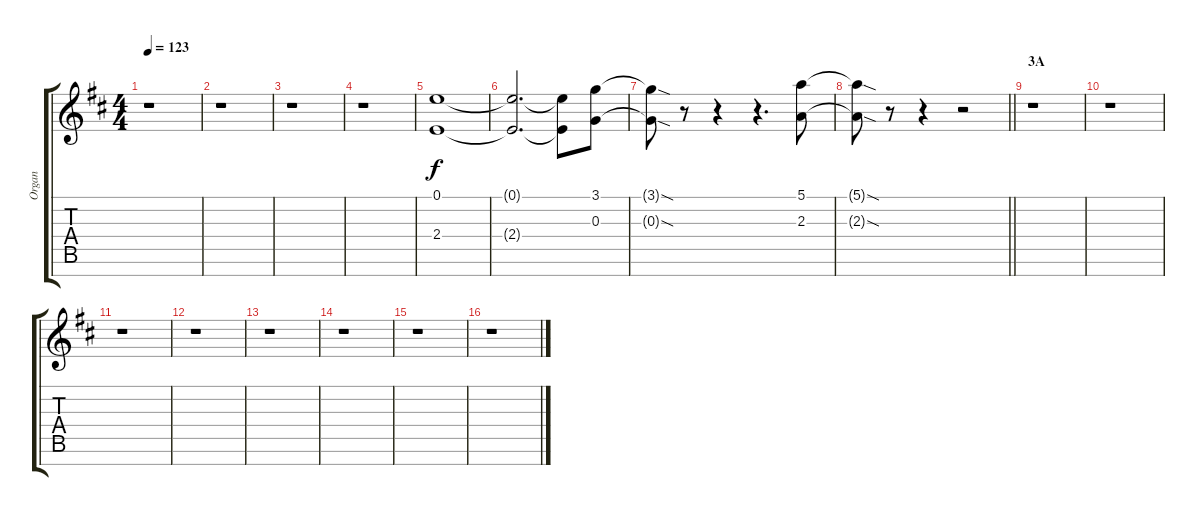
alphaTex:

\track ("Organ" "Organ") {instrument rockorgan}
\staff {score tabs}
\tuning (E5 B4 G4 D4 A3 E3 B2) {hide}
\ts (4 4)
\tempo 123
\clef g2
\ks d
r.1{dy f} |
r.1 |
r.1 |
r.1 |
(0.1 2.4).1 |
(0.1{t} 2.4{t}).2{d} (0.1{t} 2.4{t}).8 (3.1 0.3).8 |
(3.1{sod t} 0.3{sod t}).8 r.8 r.4 r.4{d} (5.1 2.3).8 |
\barLineRight lightlight
(5.1{sod t} 2.3{sod t}).8 r.8 r.4 r.2 |
\section ("" "3A")
r.1 |
r.1 |
r.1 |
r.1 |
r.1 |
r.1 |
r.1 |
r.1
